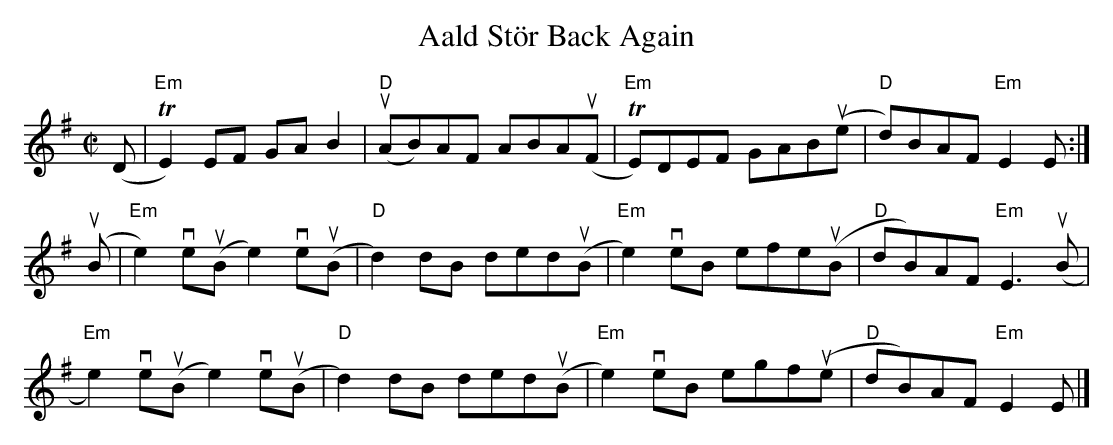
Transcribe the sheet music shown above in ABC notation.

X:1
T:Aald St\"or Back Again
M:C|
Q:180
K:Em
(D|\
"Em"TE2) EF GAB2|"D" (uAB)AF ABA(uF|"Em"TE)DEF GAB(ue|"D" d)BAF "Em"E2E:|
(uB|\
"Em"e2) ve(uB e2) ve(uB|"D" d2) dB ded(uB| "Em"e2) veB efe(uB|"D"dB)AF "Em"E3 (uB|
"Em"e2) ve(uB e2) ve(uB|"D" d2) dB ded(uB| "Em"e2) veB egf(ue|"D" dB)AF "Em"E2 E|]
